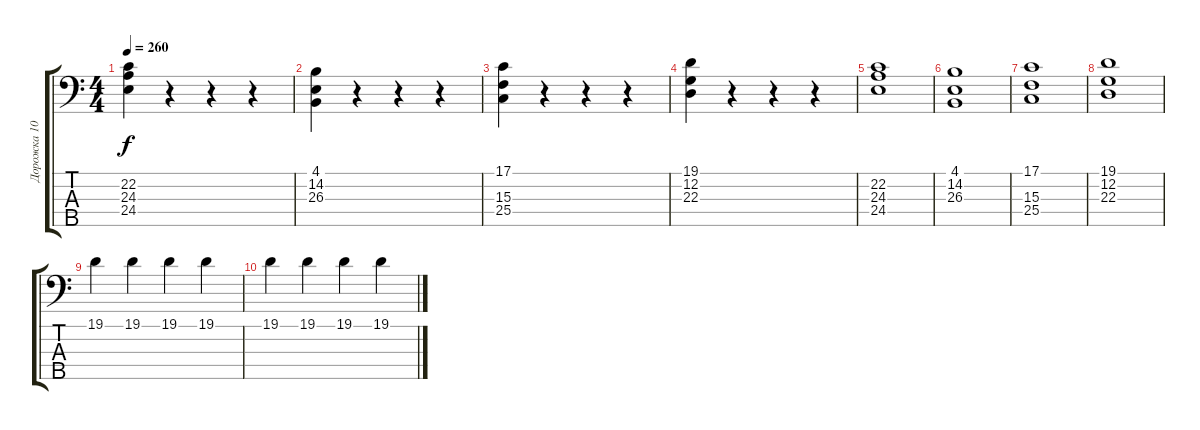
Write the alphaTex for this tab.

\track ("Дорожка 10" "Дорожка 10") {instrument acousticgrandpiano}
\staff {score tabs}
\tuning (G2 D2 A1 E1 B0) {hide}
\ts (4 4)
\tempo 260
\clef f4
\ks c
(22.2 24.3 24.4).4{dy f} r.4 r.4 r.4 |
(4.1 14.2 26.3).4 r.4 r.4 r.4 |
(17.1 15.3 25.4).4 r.4 r.4 r.4 |
(19.1 12.2 22.3).4 r.4 r.4 r.4 |
(22.2 24.3 24.4).1 |
(4.1 14.2 26.3).1 |
(17.1 15.3 25.4).1 |
(19.1 12.2 22.3).1 |
19.1.4 19.1.4 19.1.4 19.1.4 |
19.1.4 19.1.4 19.1.4 19.1.4
